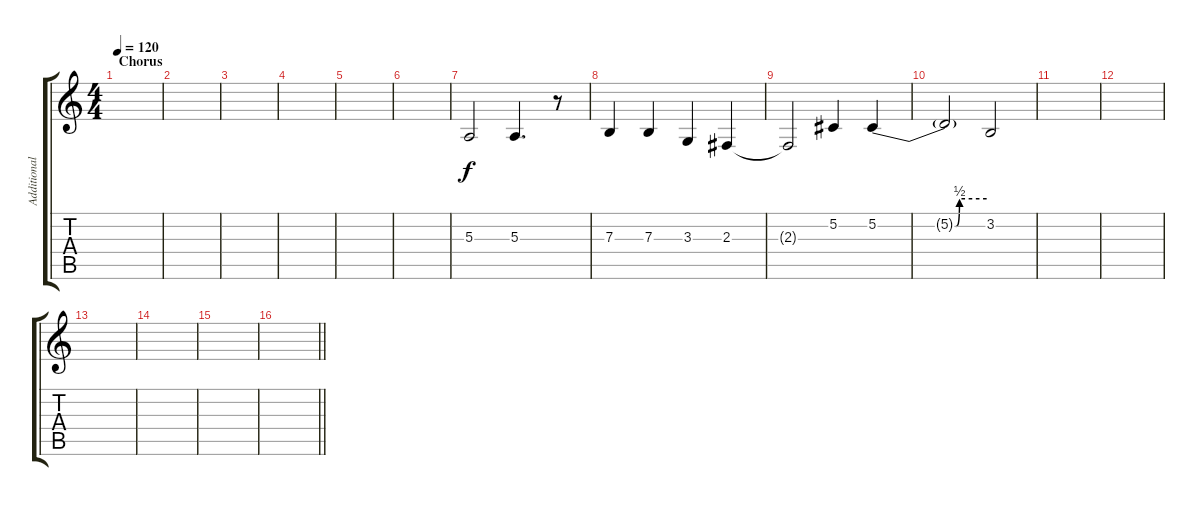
\track ("Additional Vocals" "Additional") {instrument altosax bank 255}
\staff {score tabs}
\tuning (Db4 Ab3 E3 B2 Gb2 Db2) {hide}
\ts (4 4)
\section ("" "Chorus")
\tempo 120
\clef g2
\ks c
|
|
|
|
|
|
5.3.2 5.3.4{d} r.8 |
7.3.4 7.3.4 3.3.4 2.3.4 |
2.3{t}.2 5.2.4 5.2{be (custom 0 0 43 0 45 2 60 2)}.4 |
5.2{t}.2 3.2.2 |
|
|
|
|
|
\barLineRight lightlight
